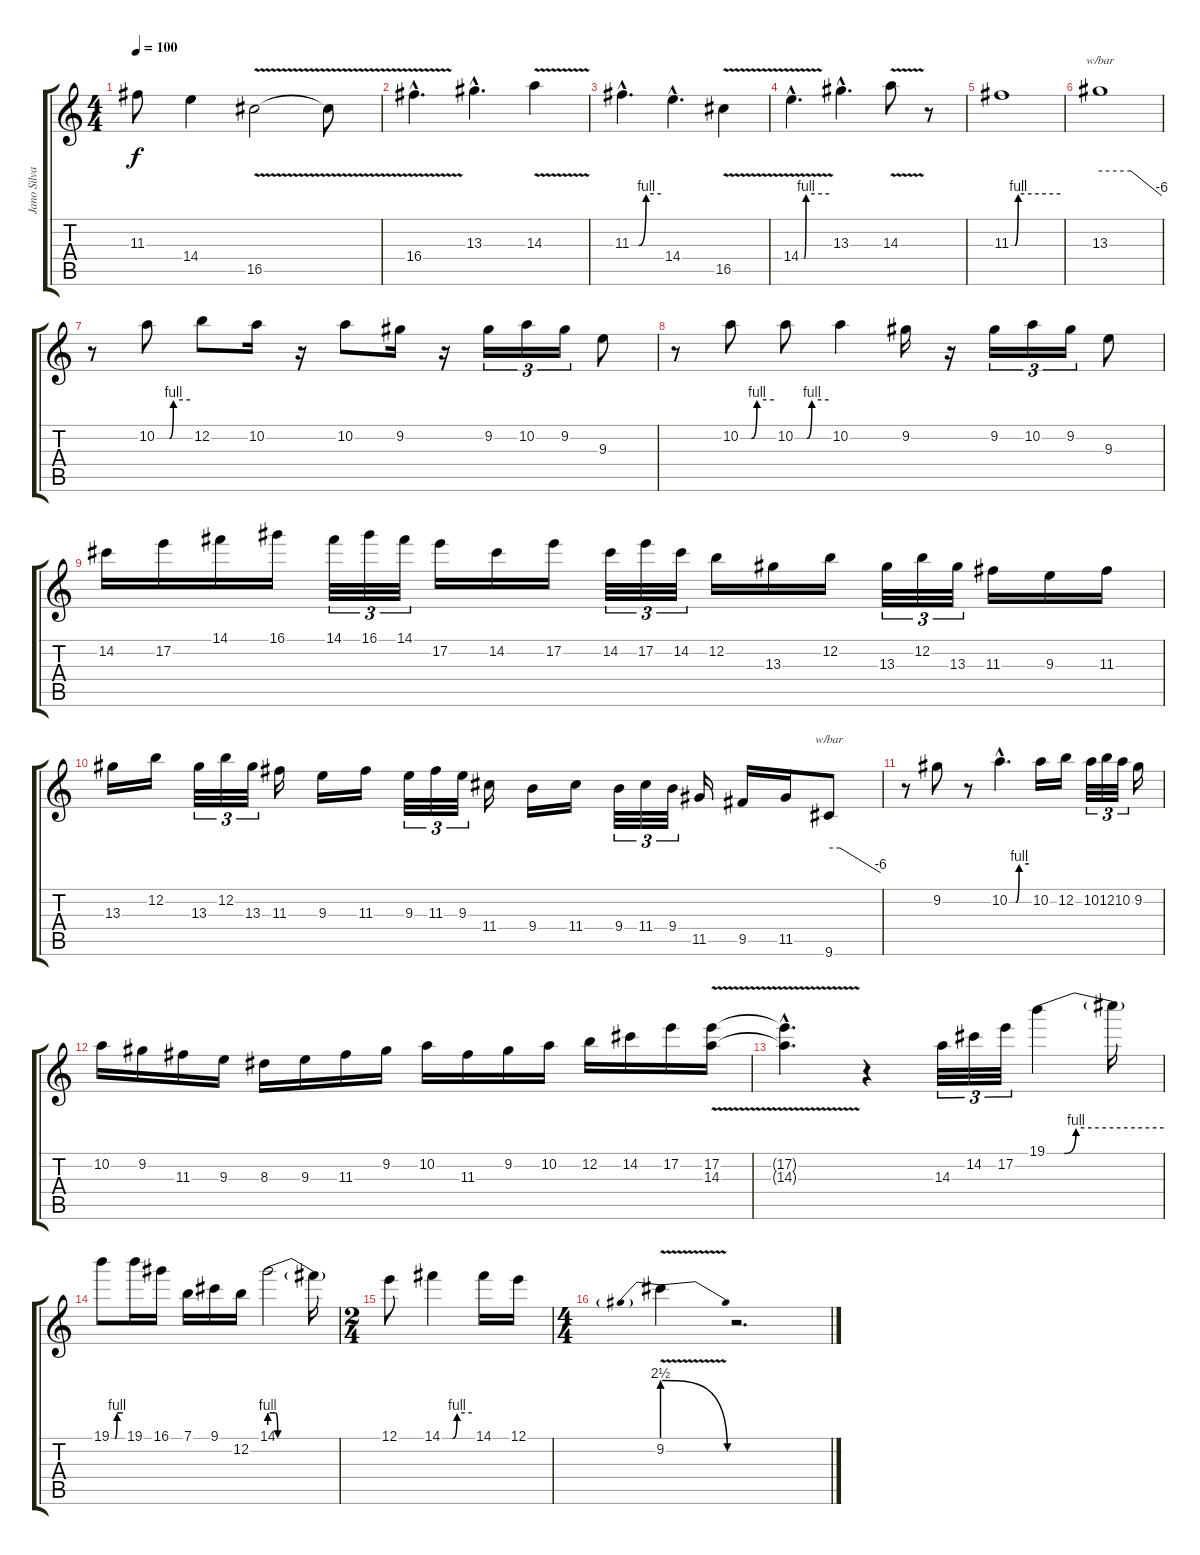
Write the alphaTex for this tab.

\track ("Jano Silva" "Jano Silva") {instrument distortionguitar}
\staff {score tabs}
\tuning (E4 B3 G3 D3 A2 E2) {hide}
\ts (4 4)
\tempo 100
\clef g2
\ks c
11.3{t}.8{dy f} 14.4.4 16.5{v}.2 16.5{t}.8 |
16.4{v hac}.4{d} 13.3{hac}.4{d} 14.3{v}.4 |
11.3{be (custom 0 0 15 0 30 4 60 4) hac}.4{d} 14.4{hac}.4{d} 16.5{v}.4 |
14.4{be (custom 0 0 7 0 11 4 60 4) v hac}.4{d} 13.3{hac}.4{d} 14.3{v}.8 r.8 |
11.3{be (custom 0 0 5 0 9 4 60 4)}.1 |
13.3.1{tbe (custom default 0 0 30 0 60 -24)} |
r.8{instrument distortionguitar} 10.2{be (custom 0 0 23 0 30 4 60 4)}.8 12.2.8 10.2.16 r.16 10.2.8 9.2.16 r.16 9.2.16{tu (3 2)} 10.2.16{tu (3 2)} 9.2.16{tu (3 2)} 9.3.8 |
r.8 10.2{be (custom 0 0 20 0 30 4 60 4)}.8 10.2{be (custom 0 0 21 0 30 4 60 4)}.8 10.2.4 9.2.16 r.16 9.2.16{tu (3 2)} 10.2.16{tu (3 2)} 9.2.16{tu (3 2)} 9.3.8 |
14.2.16 17.2.16 14.1.16 16.1.16 14.1.32{tu (3 2)} 16.1.32{tu (3 2)} 14.1.32{tu (3 2)} 17.2.16 14.2.16 17.2.16 14.2.32{tu (3 2)} 17.2.32{tu (3 2)} 14.2.32{tu (3 2)} 12.2.16 13.3.16 12.2.16 13.3.32{tu (3 2)} 12.2.32{tu (3 2)} 13.3.32{tu (3 2)} 11.3.16 9.3.16 11.3.16 |
13.3.16 12.2.16 13.3.32{tu (3 2)} 12.2.32{tu (3 2)} 13.3.32{tu (3 2)} 11.3.16 9.3.16 11.3.16 9.3.32{tu (3 2)} 11.3.32{tu (3 2)} 9.3.32{tu (3 2)} 11.4.16 9.4.16 11.4.16 9.4.32{tu (3 2)} 11.4.32{tu (3 2)} 9.4.32{tu (3 2)} 11.5.16 9.5.16 11.5.16 9.6.8{tbe (custom default 0 0 13 0 60 -24)} |
r.8 9.2.8 r.8 10.2{be (custom 0 0 20 0 30 4 60 4) hac}.4{d} 10.2.16 12.2.16 10.2.32{tu (3 2)} 12.2.32{tu (3 2)} 10.2.32{tu (3 2)} 9.2.16 |
10.2.16 9.2.16 11.3.16 9.3.16 8.3.16 9.3.16 11.3.16 9.2.16 10.2.16 11.3.16 9.2.16 10.2.16 12.2.16 14.2.16 17.2.16 (17.2{v} 14.3{v}).16 |
(17.2{hac t} 14.3{hac t}).4{d} r.4 14.3.32{tu (3 2)} 14.2.32{tu (3 2)} 17.2.32{tu (3 2)} 19.1{be (custom 0 0 9 0 15 4 60 4)}.4 19.1{t}.16 |
19.1{be (custom 0 0 18 0 30 4 60 4)}.8 19.1.16 16.1.16 7.1.16 9.1.16 12.2.16 14.1{be (custom 0 4 5 4 7 0 60 0)}.2 14.1{t}.16 |
\ts (2 4)
12.1.8 14.1{be (custom 0 0 21 0 30 4 60 4)}.4 14.1.16 12.1.16 |
\ts (4 4)
9.2{be (prebendrelease 0 10 60 0) v}.4 r.2{d}
